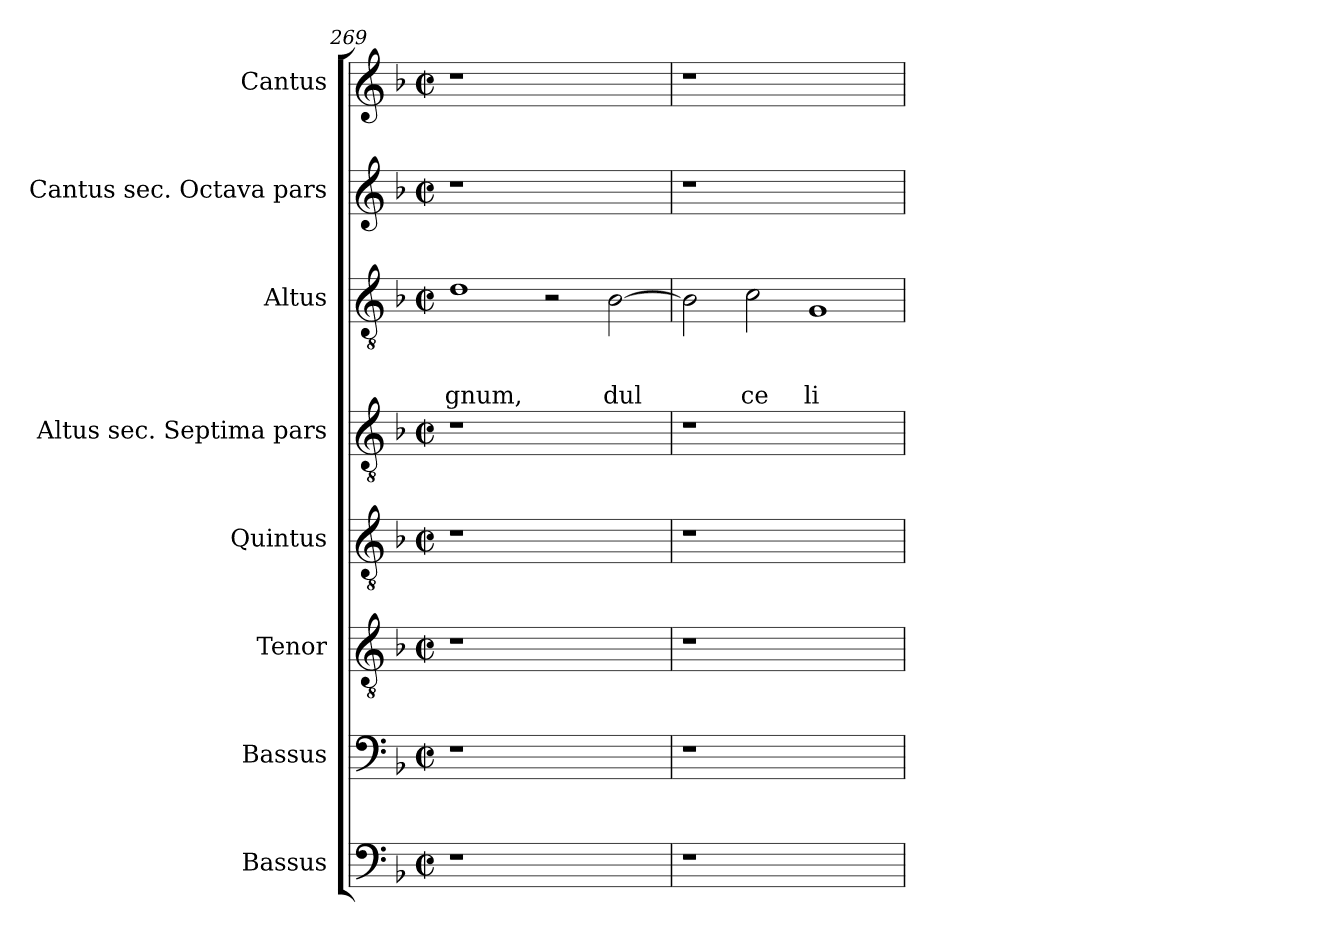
**kern	**kern	**kern	**kern	**kern	**kern	**text	**text	**text	**kern	**kern
*part8	*part7	*part6	*part5	*part4	*part3	*part3	*part3	*part3	*part2	*part1
*staff8	*staff7	*staff6	*staff5	*staff4	*staff3	*staff3	*staff3	*staff3	*staff2	*staff1
*I"Bassus	*I"Bassus	*I"Tenor	*I"Quintus	*I"Altus sec. Septima pars	*I"Altus	*	*	*	*I"Cantus sec. Octava pars	*I"Cantus
*	*I'Bassus	*I'Tenor	*I'Quintus	*	*I'Altus	*	*	*	*	*I'Cantus
!!LO:LB:g=z
*clefF4	*clefF4	*clefGv2	*clefGv2	*clefGv2	*clefGv2	*	*	*	*clefG2	*clefG2
*k[b-]	*k[b-]	*k[b-]	*k[b-]	*k[b-]	*k[b-]	*	*	*	*k[b-]	*k[b-]
*F:	*F:	*F:	*F:	*F:	*F:	*	*	*	*F:	*F:
*M2/2	*M2/2	*M2/2	*M2/2	*M2/2	*M2/2	*	*	*	*M2/2	*M2/2
*met(c|)	*met(c|)	*met(c|)	*met(c|)	*met(c|)	*met(c|)	*	*	*	*met(c|)	*met(c|)
=269	=269	=269	=269	=269	=269	=269	=269	=269	=269	=269
!	!	!	!	!	!	!	!	!LO:LY:b	!	!
1r	1r	1r	1r	1r	1d	.	.	-gnum,	1r	1r
1ryy	1ryy	1ryy	1ryy	1ryy	2r	.	.	.	1ryy	1ryy
!	!	!	!	!	!	!	!	!LO:LY:b	!	!
.	.	.	.	.	[>2B-\	.	.	dul	.	.
=270	=270	=270	=270	=270	=270	=270	=270	=270	=270	=270
1r	1r	1r	1r	1r	2B-\]	.	.	.	1r	1r
!	!	!	!	!	!	!	!	!LO:LY:b	!	!
.	.	.	.	.	2c\	.	.	ce	.	.
!	!	!	!	!	!	!	!	!LO:LY:b	!	!
1ryy	1ryy	1ryy	1ryy	1ryy	1G	.	.	li	1ryy	1ryy
=	=	=	=	=	=	=	=	=	=	=
*-	*-	*-	*-	*-	*-	*-	*-	*-	*-	*-
